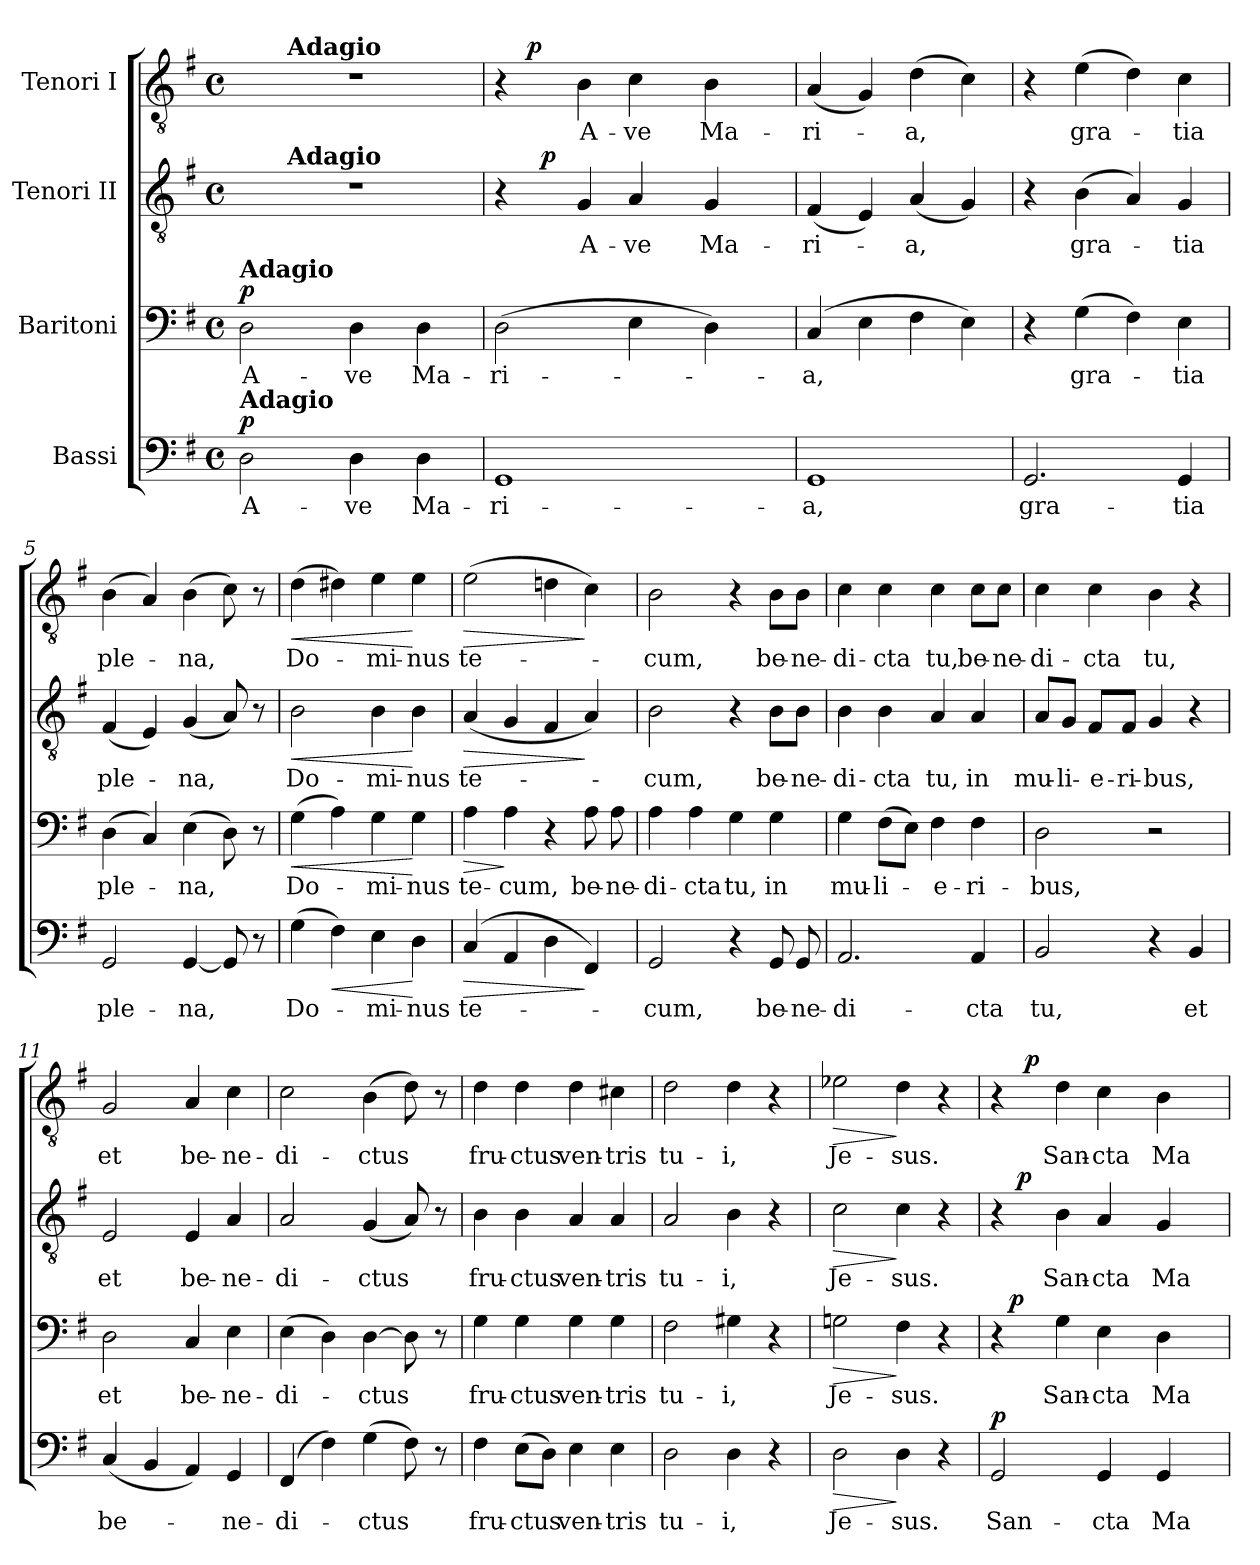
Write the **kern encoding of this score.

**kern	**text	**dynam	**kern	**text	**dynam	**kern	**text	**dynam	**kern	**text	**dynam
*part4	*part4	*part4	*part3	*part3	*part3	*part2	*part2	*part2	*part1	*part1	*part1
*staff4	*staff4	*staff4	*staff3	*staff3	*staff3	*staff2	*staff2	*staff2	*staff1	*staff1	*staff1
*I"Bassi	*	*	*I"Baritoni	*	*	*I"Tenori II	*	*	*I"Tenori I	*	*
!!LO:PB:g=z
*stria5	*	*	*stria5	*	*	*stria5	*	*	*stria5	*	*
*clefF4	*	*	*clefF4	*	*	*clefGv2	*	*	*clefGv2	*	*
*k[f#]	*	*	*k[f#]	*	*	*k[f#]	*	*	*k[f#]	*	*
*G:	*	*	*G:	*	*	*G:	*	*	*G:	*	*
*M4/4	*	*	*M4/4	*	*	*M4/4	*	*	*M4/4	*	*
*met(c)	*	*	*met(c)	*	*	*met(c)	*	*	*met(c)	*	*
=1	=1	=1	=1	=1	=1	=1	=1	=1	=1	=1	=1
!	!	!	!LO:TX:a:B:t=Adagio	!	!	!	!	!	!	!	!
!LO:TX:a:B:t=Adagio	!	!	!	!	!	!	!	!	!	!	!
!	!LO:LY:b:cj	!LO:DY:b	!	!LO:LY:b:cj	!LO:DY:b	!	!	!	!	!	!
*	*	*	*	*	*	*^	*	*	*^	*	*
2D\	A-	p	2D\	A-	p	1r	8ryy	.	.	1r	8ryy	.	.
.	.	.	.	.	.	.	32ryy	.	.	.	32ryy	.	.
!	!	!	!	!	!	!	!	!	!	!	!LO:TX:a:B:t=Adagio	!	!
!	!	!	!	!	!	!	!LO:TX:a:B:t=Adagio	!	!	!	!	!	!
.	.	.	.	.	.	.	2ryy	.	.	.	2ryy	.	.
!	!LO:LY:b:cj	!	!	!LO:LY:b:cj	!	!	!	!	!	!	!	!	!
4D\	-ve	.	4D\	-ve	.	.	.	.	.	.	.	.	.
.	.	.	.	.	.	.	4ryy	.	.	.	4ryy	.	.
!	!LO:LY:b:cj	!	!	!LO:LY:b:cj	!	!	!	!	!	!	!	!	!
4D\	Ma-	.	4D\	Ma-	.	.	.	.	.	.	.	.	.
.	.	.	.	.	.	.	16.ryy	.	.	.	16.ryy	.	.
=2	=2	=2	=2	=2	=2	=2	=2	=2	=2	=2	=2	=2	=2
!	!LO:LY:b:cj	!	!	!LO:LY:b:cj	!	!	!	!	!	!	!	!	!
1GG	-ri-	.	(>2D\	-ri-	.	4r	16..ryy	.	.	4r	16ryy	.	.
.	.	.	.	.	.	.	.	.	.	.	64ryy	.	.
!	!	!	!	!	!	!	!	!	!	!	!	!	!LO:DY:b
.	.	.	.	.	.	.	.	.	.	.	2ryy	.	p
!	!	!	!	!	!	!	!	!	!LO:DY:b	!	!	!	!
.	.	.	.	.	.	.	2ryy	.	p	.	.	.	.
!	!	!	!	!	!	!	!	!LO:LY:b:cj	!	!	!	!LO:LY:b:cj	!
.	.	.	.	.	.	4G/	.	A-	.	4B\	.	A-	.
!	!	!	!	!	!	!	!	!LO:LY:b:cj	!	!	!	!LO:LY:b:cj	!
.	.	.	4E\	.	.	4A/	.	-ve	.	4c\	.	-ve	.
.	.	.	.	.	.	.	.	.	.	.	4ryy	.	.
.	.	.	.	.	.	.	4ryy	.	.	.	.	.	.
!	!	!	!	!	!	!	!	!LO:LY:b:cj	!	!	!	!LO:LY:b:cj	!
.	.	.	4D\)	.	.	4G/	.	Ma-	.	4B\	.	Ma-	.
.	.	.	.	.	.	.	.	.	.	.	8ryy	.	.
.	.	.	.	.	.	.	8ryy	.	.	.	.	.	.
.	.	.	.	.	.	.	.	.	.	.	32.ryy	.	.
.	.	.	.	.	.	.	64ryy	.	.	.	.	.	.
=3	=3	=3	=3	=3	=3	=3	=3	=3	=3	=3	=3	=3	=3
!	!LO:LY:b:cj	!	!	!LO:LY:b:cj	!	!	!	!LO:LY:b:cj	!	!	!	!LO:LY:b:cj	!
*	*	*	*	*	*	*v	*v	*	*	*	*	*	*
*	*	*	*	*	*	*	*	*	*v	*v	*	*
1GG	-a,	.	(>4C/	-a,	.	(<4F#/	-ri-	.	(<4A/	-ri-	.
.	.	.	4E\	.	.	4E/)	.	.	4G/)	.	.
!	!	!	!	!	!	!	!LO:LY:b:cj	!	!	!LO:LY:b:cj	!
.	.	.	4F#\	.	.	(<4A/	-a,	.	(>4d\	-a,	.
.	.	.	4E\)	.	.	4G/)	.	.	4c\)	.	.
=4	=4	=4	=4	=4	=4	=4	=4	=4	=4	=4	=4
!	!LO:LY:b:cj	!	!	!	!	!	!	!	!	!	!
2.GG/	gra-	.	4r	.	.	4r	.	.	4r	.	.
!	!	!	!	!LO:LY:b:cj	!	!	!LO:LY:b:cj	!	!	!LO:LY:b:cj	!
.	.	.	(>4G\	gra-	.	(>4B\	gra-	.	(>4e\	gra-	.
.	.	.	4F#\)	.	.	4A/)	.	.	4d\)	.	.
!	!LO:LY:b:cj	!	!	!LO:LY:b:cj	!	!	!LO:LY:b:cj	!	!	!LO:LY:b:cj	!
4GG/	-tia	.	4E\	-tia	.	4G/	-tia	.	4c\	-tia	.
=5	=5	=5	=5	=5	=5	=5	=5	=5	=5	=5	=5
!	!LO:LY:b:cj	!	!	!LO:LY:b:cj	!	!	!LO:LY:b:cj	!	!	!LO:LY:b:cj	!
2GG/	ple-	.	(>4D\	ple-	.	(<4F#/	ple-	.	(>4B\	ple-	.
.	.	.	4C/)	.	.	4E/)	.	.	4A/)	.	.
!	!LO:LY:b:cj	!	!	!LO:LY:b:cj	!	!	!LO:LY:b:cj	!	!	!LO:LY:b:cj	!
[<4GG/	-na,	.	(>4E\	-na,	.	(<4G/	-na,	.	(>4B\	-na,	.
8GG/]	.	.	8D\)	.	.	8A/)	.	.	8c\)	.	.
8r	.	.	8r	.	.	8r	.	.	8r	.	.
!!LO:LB:g=z
=6	=6	=6	=6	=6	=6	=6	=6	=6	=6	=6	=6
!	!LO:LY:b:cj	!	!	!LO:LY:b:cj	!LO:HP:b	!	!LO:LY:b:cj	!LO:HP:b	!	!LO:LY:b:cj	!LO:HP:b
(>4G\	Do-	.	(>4G\	Do-	<	2B\	Do-	<	(>4d\	Do-	<
!	!	!LO:HP:b	!	!	!	!	!	!	!	!	!
4F#\)	.	<	4A\)	.	.	.	.	.	4d#X\)	.	.
!	!LO:LY:b:cj	!	!	!LO:LY:b:cj	!	!	!LO:LY:b:cj	!	!	!LO:LY:b:cj	!
4E\	-mi-	.	4G\	-mi-	.	4B\	-mi-	.	4e\	-mi-	.
!	!LO:LY:b:cj	!	!	!LO:LY:b:cj	!	!	!LO:LY:b:cj	!	!	!LO:LY:b:cj	!
4D\	-nus	[	4G\	-nus	[	4B\	-nus	[	4e\	-nus	[
=7	=7	=7	=7	=7	=7	=7	=7	=7	=7	=7	=7
!	!LO:LY:b:cj	!LO:HP:b	!	!LO:LY:b:cj	!LO:HP:b	!	!LO:LY:b:cj	!LO:HP:b	!	!LO:LY:b:cj	!LO:HP:b
(<4C/	te-	>	4A\	te-	>	(<4A/	te-	>	(>2e\	te-	>
!	!	!	!	!LO:LY:b:cj	!	!	!	!	!	!	!
4AA/	.	.	4A\	-cum,	]	4G/	.	.	.	.	.
4D\	.	.	4r	.	.	4F#/	.	.	4dn\	.	.
!	!	!	!	!LO:LY:b	!	!	!	!	!	!	!
4FF#/)	.	]	8A\	be-	.	4A/)	.	]	4c\)	.	]
!	!	!	!	!LO:LY:b:rj	!	!	!	!	!	!	!
.	.	.	8A\	-ne-	.	.	.	.	.	.	.
=8	=8	=8	=8	=8	=8	=8	=8	=8	=8	=8	=8
!	!LO:LY:b:cj	!	!	!LO:LY:b:cj	!	!	!LO:LY:b:cj	!	!	!LO:LY:b:cj	!
2GG/	-cum,	.	4A\	-di-	.	2B\	-cum,	.	2B\	-cum,	.
!	!	!	!	!LO:LY:b:cj	!	!	!	!	!	!	!
.	.	.	4A\	-cta	.	.	.	.	.	.	.
!	!	!	!	!LO:LY:b:cj	!	!	!	!	!	!	!
4r	.	.	4G\	tu,	.	4r	.	.	4r	.	.
!	!LO:LY:b	!	!	!LO:LY:b:cj	!	!	!LO:LY:b	!	!	!LO:LY:b	!
8GG/	be-	.	4G\	in	.	8B\L	be-	.	8B\L	be-	.
!	!LO:LY:b:rj	!	!	!	!	!	!LO:LY:b:rj	!	!	!LO:LY:b:rj	!
8GG/	-ne-	.	.	.	.	8B\J	-ne-	.	8B\J	-ne-	.
=9	=9	=9	=9	=9	=9	=9	=9	=9	=9	=9	=9
!	!LO:LY:b:cj	!	!	!LO:LY:b:cj	!	!	!LO:LY:b:cj	!	!	!LO:LY:b:cj	!
2.AA/	-di-	.	4G\	mu-	.	4B\	-di-	.	4c\	-di-	.
!	!	!	!	!LO:LY:b:cj	!	!	!LO:LY:b:cj	!	!	!LO:LY:b:cj	!
.	.	.	(>8F#\L	-li-	.	4B\	-cta	.	4c\	-cta	.
.	.	.	8E\J)	.	.	.	.	.	.	.	.
!	!	!	!	!LO:LY:b:cj	!	!	!LO:LY:b:cj	!	!	!LO:LY:b:cj	!
.	.	.	4F#\	-e-	.	4A/	tu,	.	4c\	tu,	.
!	!LO:LY:b:cj	!	!	!LO:LY:b:cj	!	!	!LO:LY:b:cj	!	!	!LO:LY:b	!
4AA/	-cta	.	4F#\	-ri-	.	4A/	in	.	8c\L	be-	.
!	!	!	!	!	!	!	!	!	!	!LO:LY:b:rj	!
.	.	.	.	.	.	.	.	.	8c\J	-ne-	.
=10	=10	=10	=10	=10	=10	=10	=10	=10	=10	=10	=10
!	!LO:LY:b:cj	!	!	!LO:LY:b:cj	!	!	!LO:LY:b:cj	!	!	!LO:LY:b:cj	!
2BB/	tu,	.	2D\	-bus,	.	8A/L	mu-	.	4c\	-di-	.
!	!	!	!	!	!	!	!LO:LY:b:rj	!	!	!	!
.	.	.	.	.	.	8G/J	-li-	.	.	.	.
!	!	!	!	!	!	!	!LO:LY:b:cj	!	!	!LO:LY:b:cj	!
.	.	.	.	.	.	8F#/L	-e-	.	4c\	-cta	.
!	!	!	!	!	!	!	!LO:LY:b:cj	!	!	!	!
.	.	.	.	.	.	8F#/J	-ri-	.	.	.	.
!	!	!	!	!	!	!	!LO:LY:b:cj	!	!	!LO:LY:b:cj	!
4r	.	.	2r	.	.	4G/	-bus,	.	4B\	tu,	.
!	!LO:LY:b:cj	!	!	!	!	!	!	!	!	!	!
4BB/	et	.	.	.	.	4r	.	.	4r	.	.
!!LO:LB:g=z
=11	=11	=11	=11	=11	=11	=11	=11	=11	=11	=11	=11
!	!LO:LY:b:cj	!	!	!LO:LY:b:cj	!	!	!LO:LY:b:cj	!	!	!LO:LY:b:cj	!
(<4C/	be-	.	2D\	et	.	2E/	et	.	2G/	et	.
4BB/	.	.	.	.	.	.	.	.	.	.	.
!	!	!	!	!LO:LY:b:cj	!	!	!LO:LY:b:cj	!	!	!LO:LY:b:cj	!
4AA/)	.	.	4C/	be-	.	4E/	be-	.	4A/	be-	.
!	!LO:LY:b:cj	!	!	!LO:LY:b:cj	!	!	!LO:LY:b:cj	!	!	!LO:LY:b:cj	!
4GG/	-ne-	.	4E\	-ne-	.	4A/	-ne-	.	4c\	-ne-	.
=12	=12	=12	=12	=12	=12	=12	=12	=12	=12	=12	=12
!	!LO:LY:b:cj	!	!	!LO:LY:b:cj	!	!	!LO:LY:b:cj	!	!	!LO:LY:b:cj	!
(>4FF#/	-di-	.	(>4E\	-di-	.	2A/	-di-	.	2c\	-di-	.
4F#\)	.	.	4D\)	.	.	.	.	.	.	.	.
!	!LO:LY:b	!	!	!LO:LY:b	!	!	!LO:LY:b	!	!	!LO:LY:b	!
(>4G\	-ctus	.	[>4D\	-ctus	.	(<4G/	-ctus	.	(>4B\	-ctus	.
8F#\)	.	.	8D\]	.	.	8A/)	.	.	8d\)	.	.
8r	.	.	8r	.	.	8r	.	.	8r	.	.
=13	=13	=13	=13	=13	=13	=13	=13	=13	=13	=13	=13
!	!LO:LY:b:cj	!	!	!LO:LY:b:cj	!	!	!LO:LY:b:cj	!	!	!LO:LY:b:cj	!
4F#\	fru-	.	4G\	fru-	.	4B\	fru-	.	4d\	fru-	.
!	!LO:LY:b	!	!	!LO:LY:b:cj	!	!	!LO:LY:b:cj	!	!	!LO:LY:b:cj	!
(>8E\L	-ctus	.	4G\	-ctus	.	4B\	-ctus	.	4d\	-ctus	.
8D\J)	.	.	.	.	.	.	.	.	.	.	.
!	!LO:LY:b:cj	!	!	!LO:LY:b:cj	!	!	!LO:LY:b:cj	!	!	!LO:LY:b:cj	!
4E\	ven-	.	4G\	ven-	.	4A/	ven-	.	4d\	ven-	.
!	!LO:LY:b:cj	!	!	!LO:LY:b:cj	!	!	!LO:LY:b:cj	!	!	!LO:LY:b:cj	!
4E\	-tris	.	4G\	-tris	.	4A/	-tris	.	4c#X\	-tris	.
=14	=14	=14	=14	=14	=14	=14	=14	=14	=14	=14	=14
!	!LO:LY:b:cj	!	!	!LO:LY:b:cj	!	!	!LO:LY:b:cj	!	!	!LO:LY:b:cj	!
2D\	tu-	.	2F#\	tu-	.	2A/	tu-	.	2d\	tu-	.
!	!LO:LY:b:cj	!	!	!LO:LY:b:cj	!	!	!LO:LY:b:cj	!	!	!LO:LY:b:cj	!
4D\	-i,	.	4G#X\	-i,	.	4B\	-i,	.	4d\	-i,	.
4r	.	.	4r	.	.	4r	.	.	4r	.	.
=15	=15	=15	=15	=15	=15	=15	=15	=15	=15	=15	=15
!	!LO:LY:b:cj	!LO:HP:b	!	!LO:LY:b:cj	!LO:HP:b	!	!LO:LY:b:cj	!LO:HP:b	!	!LO:LY:b:cj	!LO:HP:b
2D\	Je-	>	2Gn\	Je-	>	2c\	Je-	>	2e-X\	Je-	>
!	!LO:LY:b:cj	!	!	!LO:LY:b:cj	!	!	!LO:LY:b:cj	!	!	!LO:LY:b:cj	!
4D\	-sus.	]	4F#\	-sus.	]	4c\	-sus.	]	4d\	-sus.	]
4r	.	.	4r	.	.	4r	.	.	4r	.	.
!!LO:PB:g=z
=16	=16	=16	=16	=16	=16	=16	=16	=16	=16	=16	=16
!	!LO:LY:b:cj	!LO:DY:a	!	!	!	!	!	!	!	!	!
*	*	*	*^	*	*	*^	*	*	*^	*	*
2GG/	San-	p	4r	16ryy	.	.	4r	16ryy	.	.	4r	16.ryy	.	.
!	!	!	!	!	!	!LO:DY:a	!	!	!	!	!	!	!	!
.	.	.	.	2...ryy	.	p	.	64ryy	.	.	.	.	.	.
!	!	!	!	!	!	!	!	!	!	!LO:DY:a	!	!	!	!
.	.	.	.	.	.	.	.	2ryy	.	p	.	.	.	.
!	!	!	!	!	!	!	!	!	!	!	!	!	!	!LO:DY:a
.	.	.	.	.	.	.	.	.	.	.	.	2ryy	.	p
!	!	!	!	!	!LO:LY:b	!	!	!	!LO:LY:b	!	!	!	!LO:LY:b	!
.	.	.	4G\	.	San-	.	4B\	.	San-	.	4d\	.	San-	.
!	!LO:LY:b:cj	!	!	!	!LO:LY:b:rj	!	!	!	!LO:LY:b:rj	!	!	!	!LO:LY:b:rj	!
4GG/	-cta	.	4E\	.	-cta	.	4A/	.	-cta	.	4c\	.	-cta	.
.	.	.	.	.	.	.	.	4ryy	.	.	.	.	.	.
.	.	.	.	.	.	.	.	.	.	.	.	4ryy	.	.
!	!LO:LY:b:cj	!	!	!	!LO:LY:b:cj	!	!	!	!LO:LY:b:cj	!	!	!	!LO:LY:b:cj	!
4GG/	Ma-	.	4D\	.	Ma-	.	4G/	.	Ma-	.	4B\	.	Ma-	.
.	.	.	.	.	.	.	.	8ryy	.	.	.	.	.	.
.	.	.	.	.	.	.	.	.	.	.	.	8ryy	.	.
.	.	.	.	.	.	.	.	32.ryy	.	.	.	.	.	.
.	.	.	.	.	.	.	.	.	.	.	.	32ryy	.	.
*	*	*	*v	*v	*	*	*	*	*	*	*v	*v	*	*
*	*	*	*	*	*	*v	*v	*	*	*	*	*
=	=	=	=	=	=	=	=	=	=	=	=
*-	*-	*-	*-	*-	*-	*-	*-	*-	*-	*-	*-
